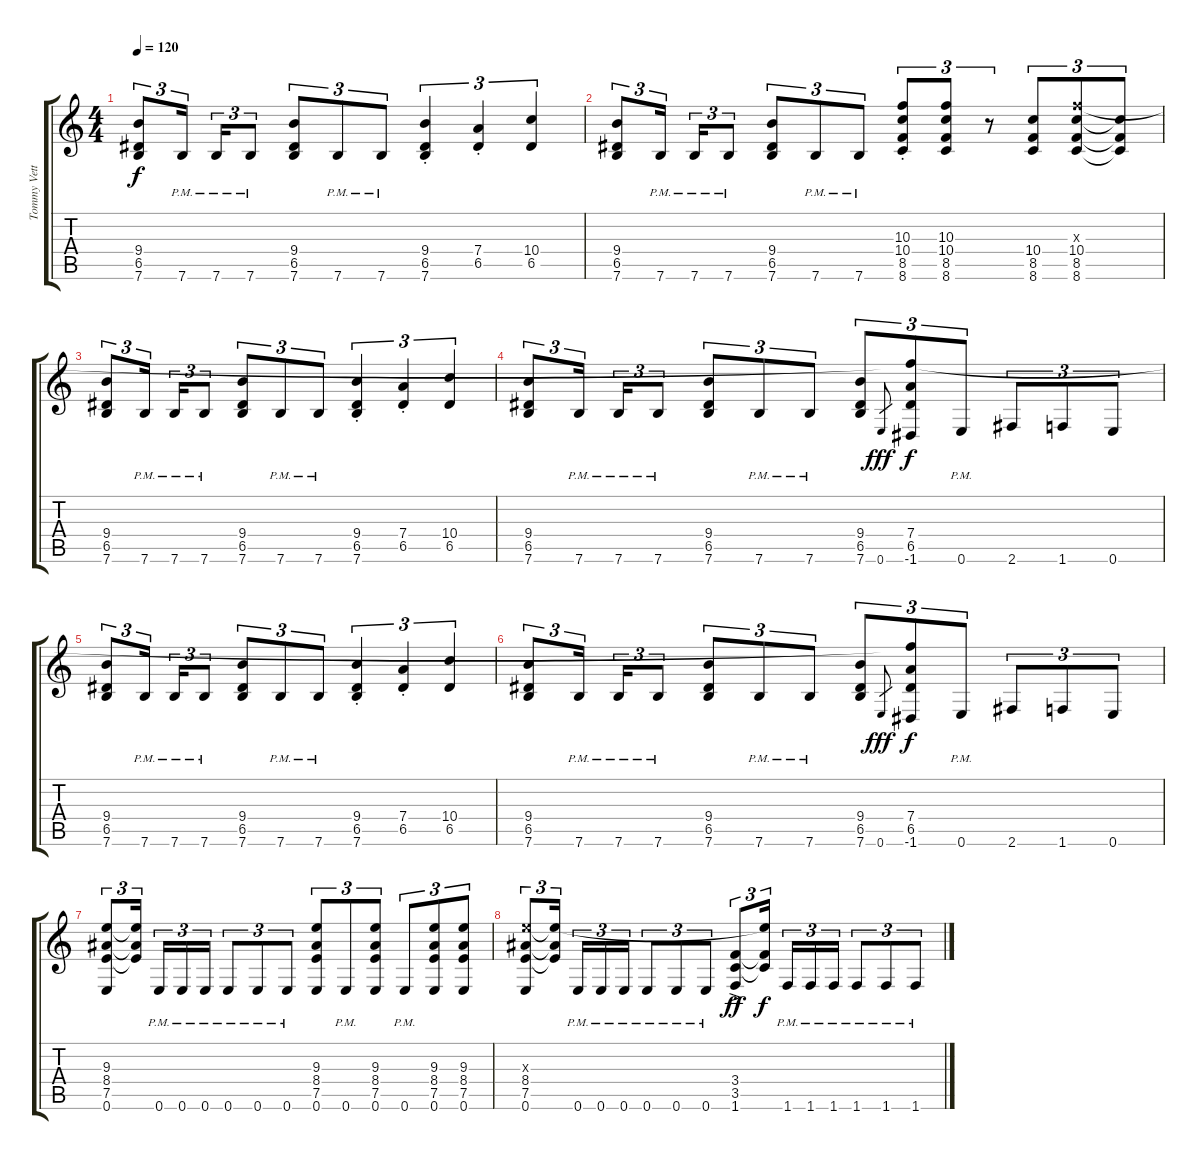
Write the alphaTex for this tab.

\track ("Tommy Vetterli 2" "Tommy Vett") {instrument overdrivenguitar}
\staff {score tabs}
\tuning (E4 B3 G3 D3 A2 E2) {hide}
\ts (4 4)
\tempo 120
\clef g2
\ks c
(9.4 6.5 7.6).8{tu (3 2) dy f} 7.6{pm}.16{tu (3 2) beam splitsecondary} 7.6{pm}.16{tu (3 2)} 7.6{pm}.8{tu (3 2)} (9.4 6.5 7.6).8{tu (3 2)} 7.6{pm}.8{tu (3 2)} 7.6{pm}.8{tu (3 2)} (9.4{st} 6.5{st} 7.6{st}).4{tu (3 2)} (7.4{st} 6.5{st}).4{tu (3 2)} (10.4 6.5).4{tu (3 2)} |
(9.4 6.5 7.6).8{tu (3 2)} 7.6{pm}.16{tu (3 2) beam splitsecondary} 7.6{pm}.16{tu (3 2)} 7.6{pm}.8{tu (3 2)} (9.4 6.5 7.6).8{tu (3 2)} 7.6{pm}.8{tu (3 2)} 7.6{pm}.8{tu (3 2)} (10.3{st} 10.4{st} 8.5{st} 8.6{st}).8{tu (3 2)} (10.3 10.4 8.5 8.6).8{tu (3 2)} r.8{tu (3 2)} (10.4 8.5 8.6).8{tu (3 2)} (10.3{x} 10.4 8.5 8.6).8{tu (3 2)} (10.4{t} 8.5{t} 8.6{t}).8{tu (3 2)} |
(9.4 6.5 7.6).8{tu (3 2)} 7.6{pm}.16{tu (3 2) beam splitsecondary} 7.6{pm}.16{tu (3 2)} 7.6{pm}.8{tu (3 2)} (9.4 6.5 7.6).8{tu (3 2)} 7.6{pm}.8{tu (3 2)} 7.6{pm}.8{tu (3 2)} (9.4{st} 6.5{st} 7.6{st}).4{tu (3 2)} (7.4{st} 6.5{st}).4{tu (3 2)} (10.4 6.5).4{tu (3 2)} |
(9.4 6.5 7.6).8{tu (3 2)} 7.6{pm}.16{tu (3 2) beam splitsecondary} 7.6{pm}.16{tu (3 2)} 7.6{pm}.8{tu (3 2)} (9.4 6.5 7.6).8{tu (3 2)} 7.6{pm}.8{tu (3 2)} 7.6{pm}.8{tu (3 2)} (9.4 6.5 7.6).8{tu (3 2)} 0.6.8{gr dy fff} (10.3{t} 7.4 6.5 -1.6).8{tu (3 2) dy f} 0.6{pm}.8{tu (3 2)} 2.6.8{tu (3 2)} 1.6.8{tu (3 2)} 0.6.8{tu (3 2)} |
(9.4 6.5 7.6).8{tu (3 2)} 7.6{pm}.16{tu (3 2) beam splitsecondary} 7.6{pm}.16{tu (3 2)} 7.6{pm}.8{tu (3 2)} (9.4 6.5 7.6).8{tu (3 2)} 7.6{pm}.8{tu (3 2)} 7.6{pm}.8{tu (3 2)} (9.4{st} 6.5{st} 7.6{st}).4{tu (3 2)} (7.4{st} 6.5{st}).4{tu (3 2)} (10.4 6.5).4{tu (3 2)} |
(9.4 6.5 7.6).8{tu (3 2)} 7.6{pm}.16{tu (3 2) beam splitsecondary} 7.6{pm}.16{tu (3 2)} 7.6{pm}.8{tu (3 2)} (9.4 6.5 7.6).8{tu (3 2)} 7.6{pm}.8{tu (3 2)} 7.6{pm}.8{tu (3 2)} (9.4 6.5 7.6).8{tu (3 2)} 0.6.8{gr dy fff} (10.3{t} 7.4 6.5 -1.6).8{tu (3 2) dy f} 0.6{pm}.8{tu (3 2)} 2.6.8{tu (3 2)} 1.6.8{tu (3 2)} 0.6.8{tu (3 2)} |
(9.3 8.4 7.5 0.6).8{tu (3 2)} (9.3{t} 8.4{t} 7.5{t}).16{tu (3 2) beam splitsecondary} 0.6{pm}.16{tu (3 2)} 0.6{pm}.16{tu (3 2)} 0.6{pm}.16{tu (3 2)} 0.6{pm}.8{tu (3 2)} 0.6{pm}.8{tu (3 2)} 0.6{pm}.8{tu (3 2)} (9.3 8.4 7.5 0.6).8{tu (3 2)} 0.6{pm}.8{tu (3 2)} (9.3 8.4 7.5 0.6).8{tu (3 2)} 0.6{pm}.8{tu (3 2)} (9.3 8.4 7.5 0.6).8{tu (3 2)} (9.3 8.4 7.5 0.6).8{tu (3 2)} |
(9.3{x} 8.4 7.5 0.6).8{tu (3 2)} (9.3{t} 8.4{t} 7.5{t}).16{tu (3 2) beam splitsecondary} 0.6{pm}.16{tu (3 2)} 0.6{pm}.16{tu (3 2)} 0.6{pm}.16{tu (3 2)} 0.6{pm}.8{tu (3 2)} 0.6{pm}.8{tu (3 2)} 0.6{pm}.8{tu (3 2)} (3.4 3.5 1.6{ac}).8{tu (3 2) dy ff} (9.3{t} 3.4{t} 3.5{t}).16{tu (3 2) dy f beam splitsecondary} 1.6{pm}.16{tu (3 2)} 1.6{pm}.16{tu (3 2)} 1.6{pm}.16{tu (3 2)} 1.6{pm}.8{tu (3 2)} 1.6{pm}.8{tu (3 2)} 1.6{pm}.8{tu (3 2)}
